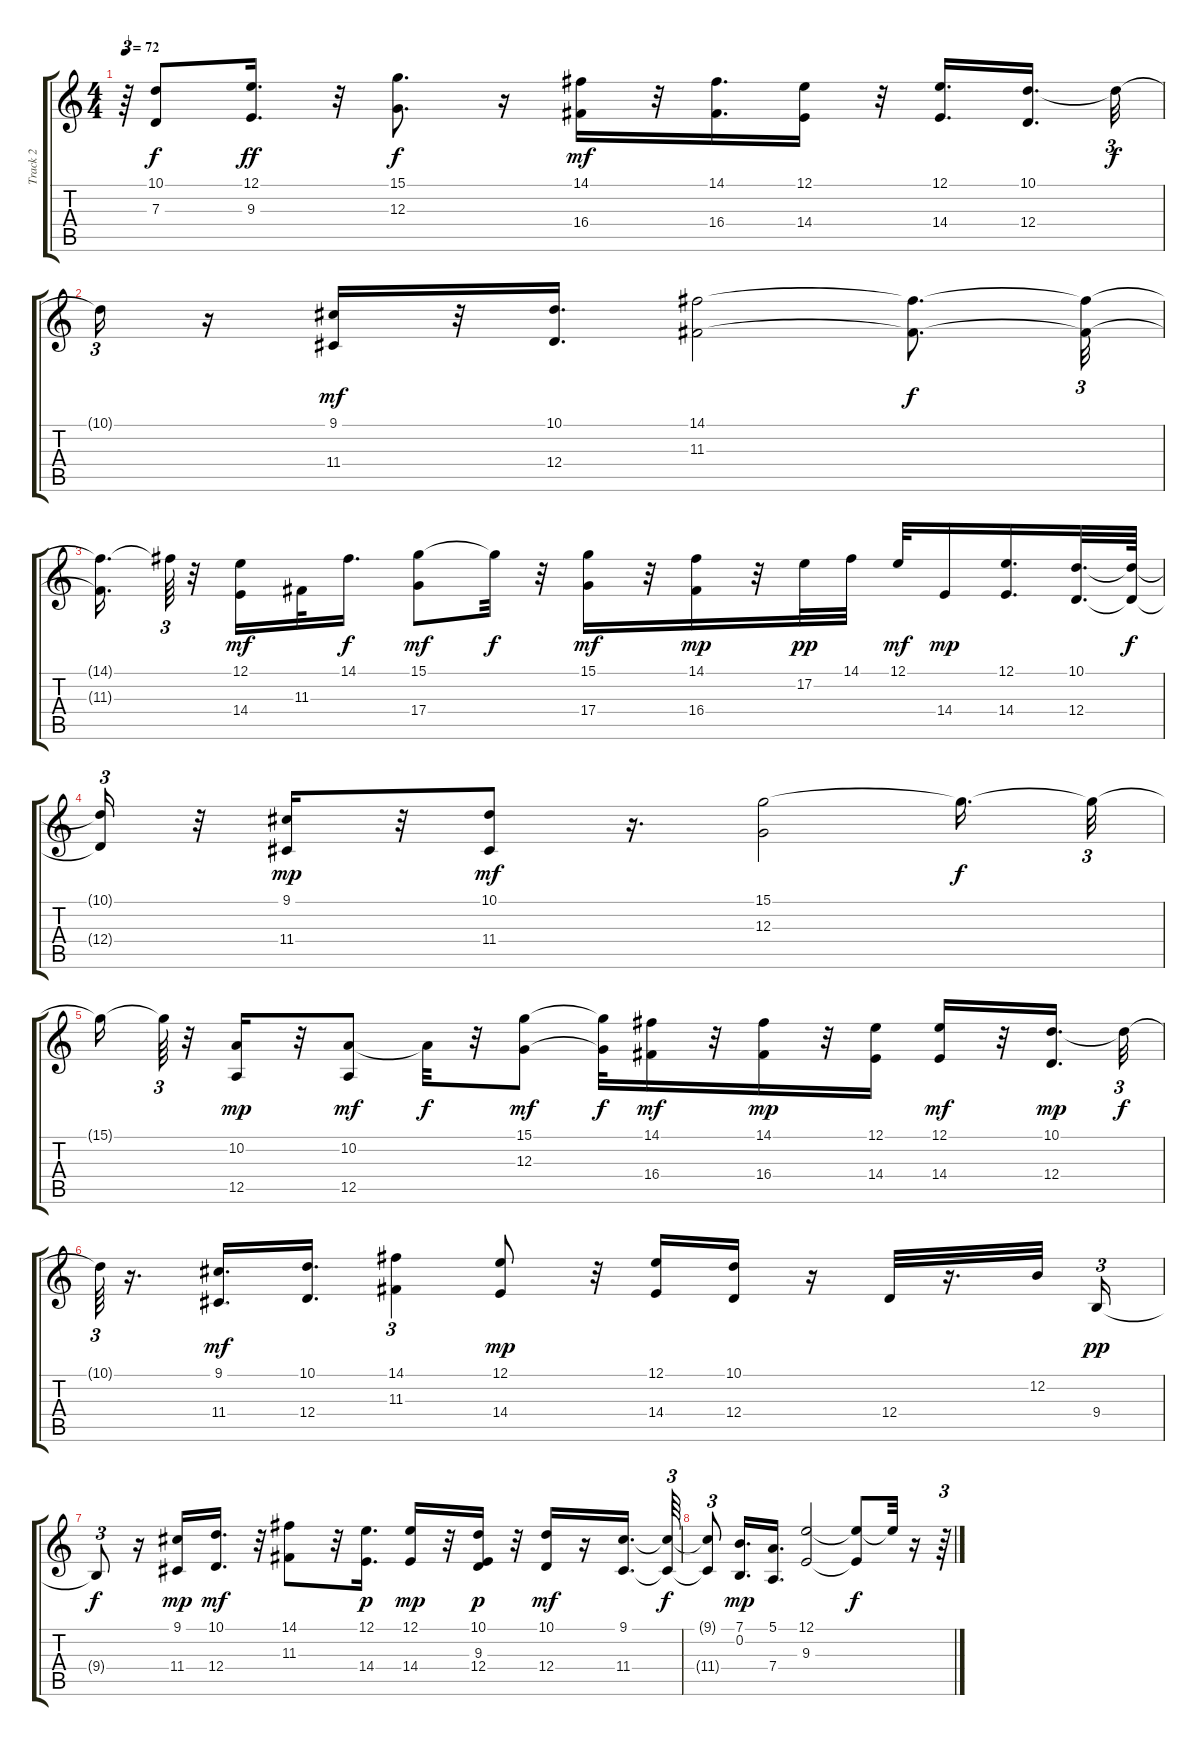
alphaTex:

\track ("Track 2" "Track 2") {instrument brightacousticpiano}
\staff {score tabs}
\tuning (E4 B3 G3 D3 A2 E2) {hide}
\ts (4 4)
\tempo 72
\clef g2
\ks c
r.64{tu (3 2) dy p} (10.1 7.3).8{dy f} (12.1 9.3).16{d dy ff} r.32 (15.1 12.3).8{d dy f} r.16 (14.1 16.4).16{dy mf} r.32 (14.1 16.4).16{d} (12.1 14.4).16 r.32 (12.1 14.4).16{d} (10.1 12.4).16{d} 10.1{t}.32{tu (3 2) dy f} |
10.1{t}.16{tu (3 2)} r.16 (9.1 11.4).16{dy mf} r.32 (10.1 12.4).16{d} (14.1 11.3).2 (14.1{t} 11.3{t}).8{d dy f} (14.1{t} 11.3{t}).32{tu (3 2)} |
(14.1{t} 11.3{t}).16{d} 14.1{t}.64{tu (3 2)} r.32 (12.1 14.4).16{dy mf} 11.3.32 14.1.16{d dy f} (15.1 17.4).8{dy mf} 15.1{t}.32{dy f} r.32 (15.1 17.4).16{dy mf} r.32 (14.1 16.4).16{dy mp} r.32 17.2.32{dy pp} 14.1.32 12.1.32{dy mf} 14.4.16{dy mp} (12.1 14.4).16{d} (10.1 12.4).32{d} (10.1{t} 12.4{t}).64{dy f} |
(10.1{t} 12.4{t}).16{tu (3 2)} r.32 (9.1 11.4).16{dy mp} r.32 (10.1 11.4).8{dy mf} r.16{d} (15.1 12.3).2 15.1{t}.16{d dy f} 15.1{t}.32{tu (3 2)} |
15.1{t}.16 15.1{t}.64{tu (3 2)} r.32 (10.2 12.5).16{dy mp} r.32 (10.2 12.5).8{dy mf} 10.2{t}.32{dy f} r.32 (15.1 12.3).8{dy mf} (15.1{t} 12.3{t}).32{dy f} (14.1 16.4).16{dy mf} r.32 (14.1 16.4).16{dy mp} r.32 (12.1 14.4).16 (12.1 14.4).16{dy mf} r.32 (10.1 12.4).16{d dy mp} 10.1{t}.32{tu (3 2) dy f} |
10.1{t}.64{tu (3 2)} r.16{d} (9.1 11.4).16{d dy mf} (10.1 12.4).16{d} (14.1 11.3).4{tu (3 2)} (12.1 14.4).8{dy mp} r.32 (12.1 14.4).16 (10.1 12.4).16 r.16 12.4.32 r.16{d} 12.2.32 9.4.16{tu (3 2) dy pp} |
9.4{t}.8{tu (3 2) dy f} r.16 (9.1 11.4).16{dy mp} (10.1 12.4).16{d dy mf} r.32 (14.1 11.3).8 r.32 (12.1 14.4).16{d dy p} (12.1 14.4).16{dy mp} r.32 (10.1 9.3 12.4).16{dy p} r.32 (10.1 12.4).16{dy mf} r.16 (9.1 11.4).16{d} (9.1{t} 11.4{t}).64{tu (3 2) dy f} |
(9.1{t} 11.4{t}).8{tu (3 2)} (7.1 0.2).16{d dy mp} (5.1 7.4).16{d} (12.1 9.3).2 (12.1{t} 9.3{t}).8{dy f} 12.1{t}.32 r.16 r.64{tu (3 2)}
